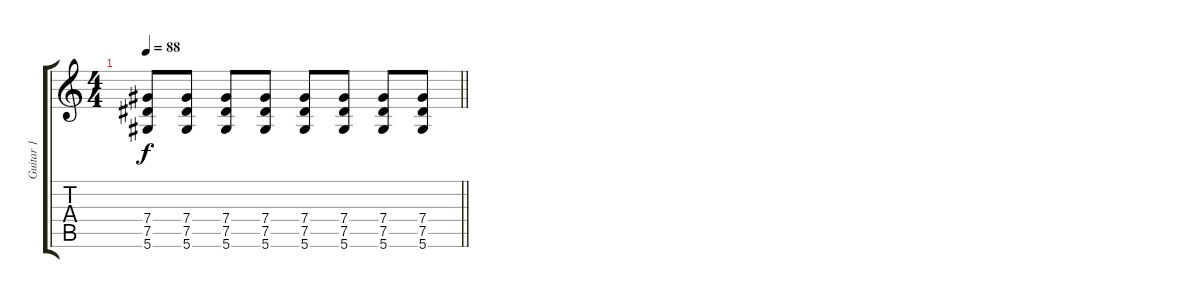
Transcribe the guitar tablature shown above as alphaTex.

\track ("Guitar 1" "Guitar 1") {instrument acousticguitarsteel}
\staff {score tabs}
\tuning (Eb4 Bb3 Gb3 Db3 Ab2 Eb2) {hide}
\ts (4 4)
\tempo 88
\clef g2
\barLineRight lightlight
\ks c
(7.4 7.5 5.6).8{dy f} (7.4 7.5 5.6).8 (7.4 7.5 5.6).8 (7.4 7.5 5.6).8 (7.4 7.5 5.6).8 (7.4 7.5 5.6).8 (7.4 7.5 5.6).8 (7.4 7.5 5.6).8
